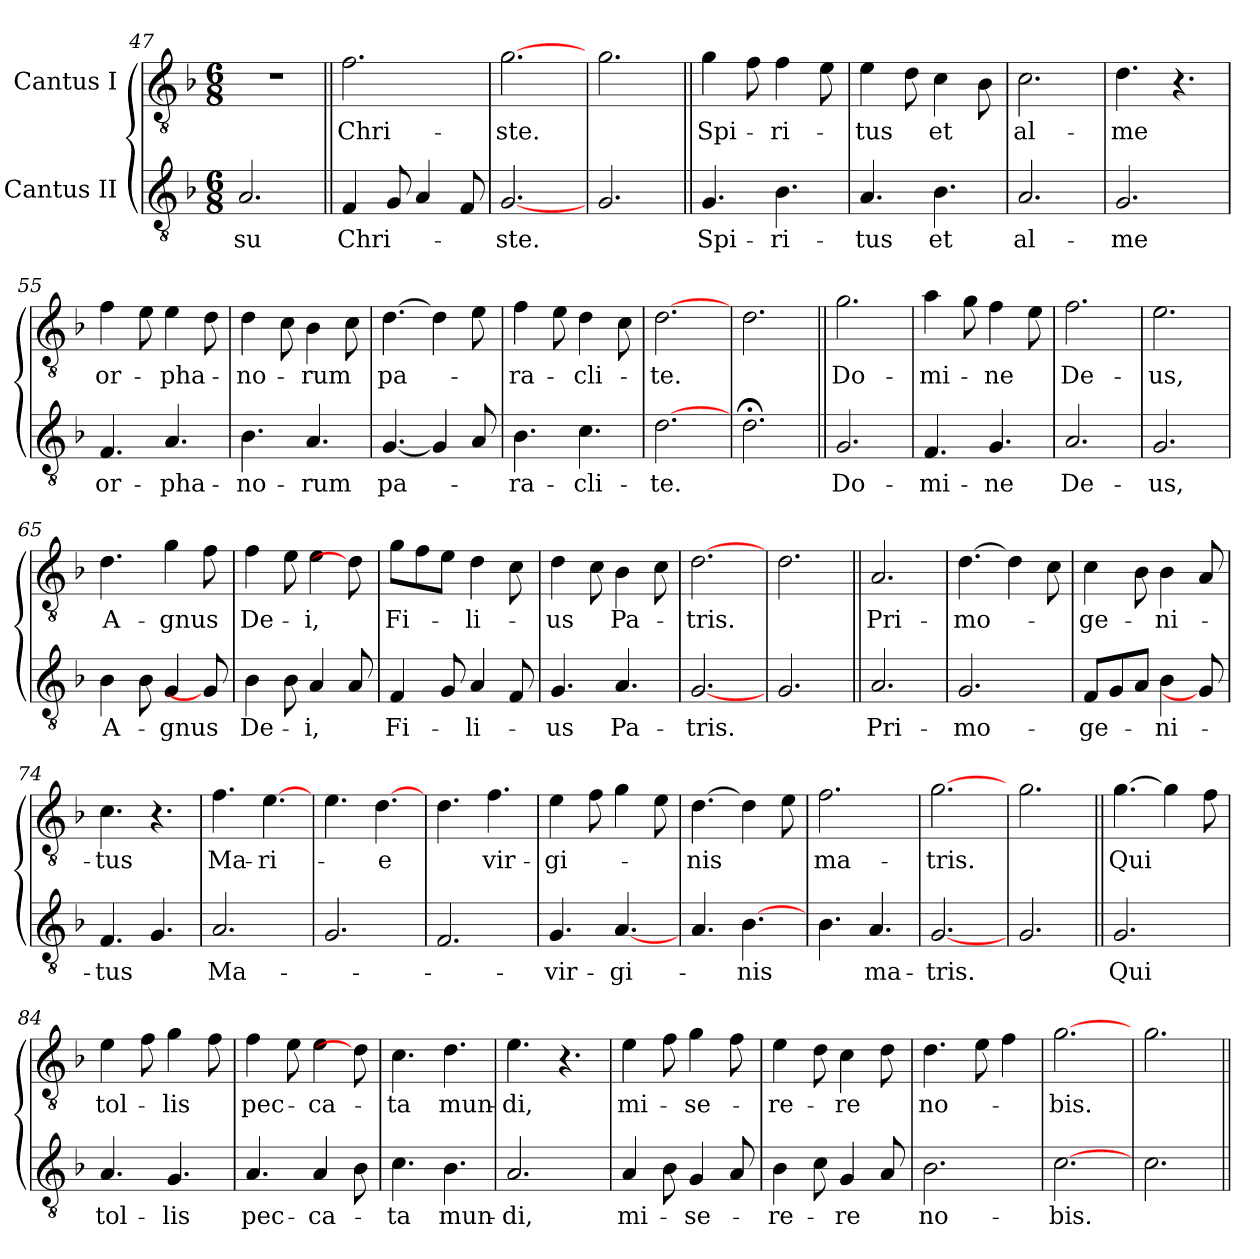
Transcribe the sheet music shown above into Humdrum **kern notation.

**kern	**text	**kern	**text
*part2	*part2	*part1	*part1
*staff2	*staff2	*staff1	*staff1
*I"Cantus II	*	*I"Cantus I	*
*clefGv2	*	*clefGv2	*
*ITrd7c12	*	*ITrd7c12	*
*k[b-]	*	*k[b-]	*
*F:	*	*F:	*
*M6/8	*	*M6/8	*
=47	=47	=47	=47
!	!LO:LY:b:color=#000000	!LO:N:vis=1	!
2.AAi/	-su	2.r	.
!!LO:LB:g=z
=48||	=48||	=48||	=48||
!	!LO:LY:b:color=#000000	!	!LO:LY:b:color=#000000
4FFi/	Chri-	2.Fi\	Chri-
8GGi/L	.	.	.
4AAi/	.	.	.
8FFi/L	.	.	.
=49	=49	=49	=49
!	!LO:LY:b:color=#000000	!	!LO:LY:b:color=#000000
[2.GGi/	-ste.	[2.Gi\	-ste.
=50	=50	=50	=50
2.GGi/	.	2.Gi\	.
=51||	=51||	=51||	=51||
!	!LO:LY:b:color=#000000	!	!LO:LY:b:color=#000000
4.GGi/	Spi-	4Gi\	Spi-
.	.	8Fi\L	.
!	!LO:LY:b:color=#000000	!	!LO:LY:b:color=#000000
4.BB-i\	-ri-	4Fi\	-ri-
.	.	8Ei\L	.
=52	=52	=52	=52
!	!LO:LY:b:color=#000000	!	!LO:LY:b:color=#000000
4.AAi/	-tus	4Ei\	-tus
.	.	8Di\L	.
!	!LO:LY:b:color=#000000	!	!LO:LY:b:color=#000000
4.BB-i\	et	4Ci\	et
.	.	8BB-i\L	.
=53	=53	=53	=53
!	!LO:LY:b:color=#000000	!	!LO:LY:b:color=#000000
2.AAi/	al-	2.Ci\	al-
=54	=54	=54	=54
!	!LO:LY:b:color=#000000	!	!LO:LY:b:color=#000000
2.GGi/	-me	4.Di\	-me
.	.	4.r	.
=55	=55	=55	=55
!	!LO:LY:b:color=#000000	!	!LO:LY:b:color=#000000
4.FFi/	or-	4Fi\	or-
.	.	8Ei\L	.
!	!LO:LY:b:color=#000000	!	!LO:LY:b:color=#000000
4.AAi/	-pha-	4Ei\	-pha-
.	.	8Di\L	.
!!LO:LB:g=z
=56	=56	=56	=56
!	!LO:LY:b:color=#000000	!	!LO:LY:b:color=#000000
4.BB-i\	-no-	4Di\	-no-
.	.	8Ci\L	.
!	!LO:LY:b:color=#000000	!	!LO:LY:b:color=#000000
4.AAi/	-rum	4BB-i\	-rum
.	.	8Ci\L	.
=57	=57	=57	=57
!	!LO:LY:b:color=#000000	!	!LO:LY:b:color=#000000
[4.GGi/	pa-	[4.Di\	pa-
4GGi/]	.	4Di\]	.
8AAi/L	.	8Ei\L	.
=58	=58	=58	=58
!	!LO:LY:b:color=#000000	!	!LO:LY:b:color=#000000
4.BB-i\	-ra-	4Fi\	-ra-
.	.	8Ei\L	.
!	!LO:LY:b:color=#000000	!	!LO:LY:b:color=#000000
4.Ci\	-cli-	4Di\	-cli-
.	.	8Ci\L	.
=59	=59	=59	=59
!	!LO:LY:b:color=#000000	!	!LO:LY:b:color=#000000
[2.Di\	-te.	[2.Di\	-te.
=60	=60	=60	=60
2.D;i\	.	2.Di\	.
=61||	=61||	=61||	=61||
!	!LO:LY:b:color=#000000	!	!LO:LY:b:color=#000000
2.GGi/	Do-	2.Gi\	Do-
=62	=62	=62	=62
!	!LO:LY:b:color=#000000	!	!LO:LY:b:color=#000000
4.FFi/	-mi-	4Ai\	-mi-
.	.	8Gi\L	.
!	!LO:LY:b:color=#000000	!	!LO:LY:b:color=#000000
4.GGi/	-ne	4Fi\	-ne
.	.	8Ei\L	.
=63	=63	=63	=63
!	!LO:LY:b:color=#000000	!	!LO:LY:b:color=#000000
2.AAi/	De-	2.Fi\	De-
=64	=64	=64	=64
!	!LO:LY:b:color=#000000	!	!LO:LY:b:color=#000000
2.GGi/	-us,	2.Ei\	-us,
!!LO:LB:g=z
=65	=65	=65	=65
!	!LO:LY:b:color=#000000	!	!LO:LY:b:color=#000000
4BB-i\	A-	4.Di\	A-
8BB-i\L	.	.	.
!	!LO:LY:b:color=#000000	!	!LO:LY:b:color=#000000
4GGi/	-gnus	4Gi\	-gnus
8GGi/L]	.	8Fi\L	.
=66	=66	=66	=66
!	!LO:LY:b:color=#000000	!	!LO:LY:b:color=#000000
4BB-i\	De-	4Fi\	De-
8BB-i\L	.	8Ei\L	.
!	!LO:LY:b:color=#000000	!	!LO:LY:b:color=#000000
4AAi/	-i,	4Ei\	-i,
8AAi/L	.	8Di\L]	.
=67	=67	=67	=67
!	!LO:LY:b:color=#000000	!	!LO:LY:b:color=#000000
4FFi/	Fi-	8Gi\L	Fi-
.	.	8Fi\	.
8GGi/L	.	8Ei\J	.
!	!LO:LY:b:color=#000000	!	!LO:LY:b:color=#000000
4AAi/	-li-	4Di\	-li-
8FFi/L	.	8Ci\L	.
=68	=68	=68	=68
!	!LO:LY:b:color=#000000	!	!LO:LY:b:color=#000000
4.GGi/	-us	4Di\	-us
.	.	8Ci\L	.
!	!LO:LY:b:color=#000000	!	!LO:LY:b:color=#000000
4.AAi/	Pa-	4BB-i\	Pa-
.	.	8Ci\L	.
=69	=69	=69	=69
!	!LO:LY:b:color=#000000	!	!LO:LY:b:color=#000000
[2.GGi/	-tris.	[2.Di\	-tris.
=70	=70	=70	=70
2.GGi/	.	2.Di\	.
=71||	=71||	=71||	=71||
!	!LO:LY:b:color=#000000	!	!LO:LY:b:color=#000000
2.AAi/	Pri-	2.AAi/	Pri-
=72	=72	=72	=72
!	!LO:LY:b:color=#000000	!	!LO:LY:b:color=#000000
2.GGi/	-mo-	[4.Di\	-mo-
.	.	4Di\]	.
.	.	8Ci\L	.
!!LO:PB:g=z
=73	=73	=73	=73
!	!LO:LY:b:color=#000000	!	!LO:LY:b:color=#000000
8FFi/L	-ge-	4Ci\	-ge-
8GGi/	.	.	.
8AAi/J	.	8BB-i\L	.
!	!LO:LY:b:color=#000000	!	!LO:LY:b:color=#000000
4BB-i\	-ni-	4BB-i\	-ni-
8GGi/L]	.	8AAi/L	.
=74	=74	=74	=74
!	!LO:LY:b:color=#000000	!	!LO:LY:b:color=#000000
4.FFi/	-tus	4.Ci\	-tus
4.GGi/	.	4.r	.
=75	=75	=75	=75
!	!LO:LY:b:color=#000000	!	!LO:LY:b:color=#000000
2.AAi/	Ma-	4.Fi\	Ma-
!	!	!	!LO:LY:b:color=#000000
.	.	[4.Ei\	-ri-
=76	=76	=76	=76
2.GGi/	.	4.Ei\	.
!	!	!	!LO:LY:b:color=#000000
.	.	[4.Di\	-e
=77	=77	=77	=77
2.FFi/	.	4.Di\	.
!	!	!	!LO:LY:b:color=#000000
.	.	4.Fi\	vir-
=78	=78	=78	=78
!	!LO:LY:b:color=#000000	!	!LO:LY:b:color=#000000
4.GGi/	vir-	4Ei\	-gi-
.	.	8Fi\L	.
!	!LO:LY:b:color=#000000	!	!
[4.AAi/	-gi-	4Gi\	.
.	.	8Ei\L	.
=79	=79	=79	=79
!	!	!	!LO:LY:b:color=#000000
4.AAi/	.	[4.Di\	-nis
!	!LO:LY:b:color=#000000	!	!
[4.BB-i\	-nis	4Di\]	.
.	.	8Ei\L	.
=80	=80	=80	=80
!	!	!	!LO:LY:b:color=#000000
4.BB-i\	.	2.Fi\	ma-
!	!LO:LY:b:color=#000000	!	!
4.AAi/	ma-	.	.
!!LO:LB:g=z
=81	=81	=81	=81
!	!LO:LY:b:color=#000000	!	!LO:LY:b:color=#000000
[2.GGi/	-tris.	[2.Gi\	-tris.
=82	=82	=82	=82
2.GGi/	.	2.Gi\	.
=83||	=83||	=83||	=83||
!	!LO:LY:b:color=#000000	!	!LO:LY:b:color=#000000
2.GGi/	Qui	[4.Gi\	Qui
.	.	4Gi\]	.
.	.	8Fi\L	.
=84	=84	=84	=84
!	!LO:LY:b:color=#000000	!	!LO:LY:b:color=#000000
4.AAi/	tol-	4Ei\	tol-
.	.	8Fi\L	.
!	!LO:LY:b:color=#000000	!	!LO:LY:b:color=#000000
4.GGi/	-lis	4Gi\	-lis
.	.	8Fi\L	.
=85	=85	=85	=85
!	!LO:LY:b:color=#000000	!	!LO:LY:b:color=#000000
4.AAi/	pec-	4Fi\	pec-
.	.	8Ei\L	.
!	!LO:LY:b:color=#000000	!	!LO:LY:b:color=#000000
4AAi/	-ca-	4Ei\	-ca-
8BB-i\L	.	8Di\L]	.
=86	=86	=86	=86
!	!LO:LY:b:color=#000000	!	!LO:LY:b:color=#000000
4.Ci\	-ta	4.Ci\	-ta
!	!LO:LY:b:color=#000000	!	!LO:LY:b:color=#000000
4.BB-i\	mun-	4.Di\	mun-
=87	=87	=87	=87
!	!LO:LY:b:color=#000000	!	!LO:LY:b:color=#000000
2.AAi/	-di,	4.Ei\	-di,
.	.	4.r	.
=88	=88	=88	=88
!	!LO:LY:b:color=#000000	!	!LO:LY:b:color=#000000
4AAi/	mi-	4Ei\	mi-
8BB-i\L	.	8Fi\L	.
!	!LO:LY:b:color=#000000	!	!LO:LY:b:color=#000000
4GGi/	-se-	4Gi\	-se-
8AAi/L	.	8Fi\L	.
!!LO:LB:g=z
=89	=89	=89	=89
!	!LO:LY:b:color=#000000	!	!LO:LY:b:color=#000000
4BB-i\	-re-	4Ei\	-re-
8Ci\L	.	8Di\L	.
!	!LO:LY:b:color=#000000	!	!LO:LY:b:color=#000000
4GGi/	-re	4Ci\	-re
8AAi/L	.	8Di\L	.
=90	=90	=90	=90
!	!LO:LY:b:color=#000000	!	!LO:LY:b:color=#000000
2.BB-i\	no-	4.Di\	no-
.	.	8Ei\L	.
.	.	4Fi\	.
=91	=91	=91	=91
!	!LO:LY:b:color=#000000	!	!LO:LY:b:color=#000000
[2.Ci\	-bis.	[2.Gi\	-bis.
=92	=92	=92	=92
2.Ci\	.	2.Gi\	.
=||	=||	=||	=||
*-	*-	*-	*-
